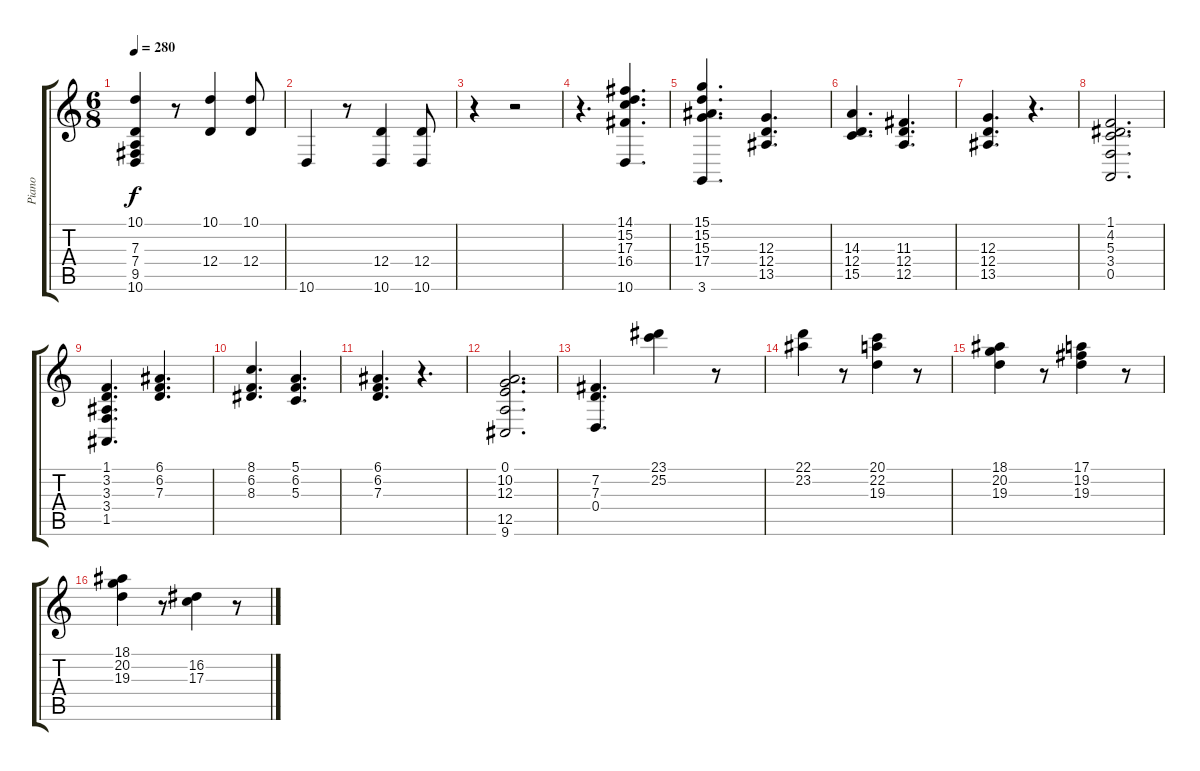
\track ("Piano" "Piano") {instrument acousticgrandpiano}
\staff {score tabs}
\tuning (E4 B3 G3 D3 A2 E2) {hide}
\ts (6 8)
\tempo 280
\clef g2
\ks c
(10.1 7.3 7.4 9.5 10.6).4{dy f} r.8 (10.1 12.4).4 (10.1 12.4).8 |
10.6.4 r.8 (12.4 10.6).4 (12.4 10.6).8 |
r.4 r.2 |
r.4{d} (14.1 15.2 17.3 16.4 10.6).4{d} |
(15.1 15.2 15.3 17.4 3.6).4{d} (12.3 12.4 13.5).4{d} |
(14.3 12.4 15.5).4{d} (11.3 12.4 12.5).4{d} |
(12.3 12.4 13.5).4{d} r.4{d} |
(1.1 4.2 5.3 3.4 0.5).2{d} |
(1.1 3.2 3.3 3.4 1.5).4{d} (6.1 6.2 7.3).4{d} |
(8.1 6.2 8.3).4{d} (5.1 6.2 5.3).4{d} |
(6.1 6.2 7.3).4{d} r.4{d} |
(0.1 10.2 12.3 12.5 9.6).2{d} |
(7.2 7.3 0.4).4{d} (23.1 25.2).4 r.8 |
(22.1 23.2).4 r.8 (20.1 22.2 19.3).4 r.8 |
(18.1 20.2 19.3).4 r.8 (17.1 19.2 19.3).4 r.8 |
(18.1 20.2 19.3).4 r.8 (16.2 17.3).4 r.8
